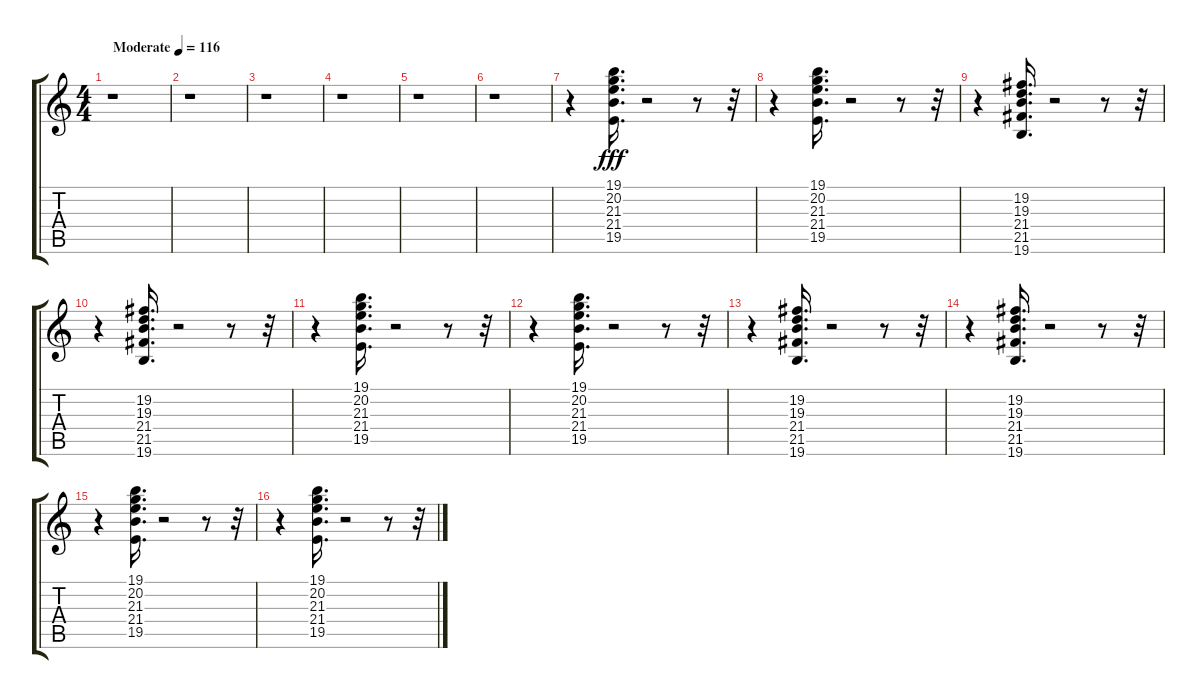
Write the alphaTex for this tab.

\track "" {instrument fx1rain}
\staff {score tabs}
\tuning (E4 B3 G3 D3 A2 E2) {hide}
\ts (4 4)
\tempo (116 "Moderate")
\clef g2
\ks c
r.1{dy fff instrument fx1rain} |
r.1 |
r.1 |
r.1 |
r.1 |
r.1 |
r.4 (19.1 20.2 21.3 21.4 19.5).16{d} r.2 r.8 r.32 |
r.4 (19.1 20.2 21.3 21.4 19.5).16{d} r.2 r.8 r.32 |
r.4 (19.2 19.3 21.4 21.5 19.6).16{d} r.2 r.8 r.32 |
r.4 (19.2 19.3 21.4 21.5 19.6).16{d} r.2 r.8 r.32 |
r.4 (19.1 20.2 21.3 21.4 19.5).16{d} r.2 r.8 r.32 |
r.4 (19.1 20.2 21.3 21.4 19.5).16{d} r.2 r.8 r.32 |
r.4 (19.2 19.3 21.4 21.5 19.6).16{d} r.2 r.8 r.32 |
r.4 (19.2 19.3 21.4 21.5 19.6).16{d} r.2 r.8 r.32 |
r.4 (19.1 20.2 21.3 21.4 19.5).16{d} r.2 r.8 r.32 |
r.4 (19.1 20.2 21.3 21.4 19.5).16{d} r.2 r.8 r.32
